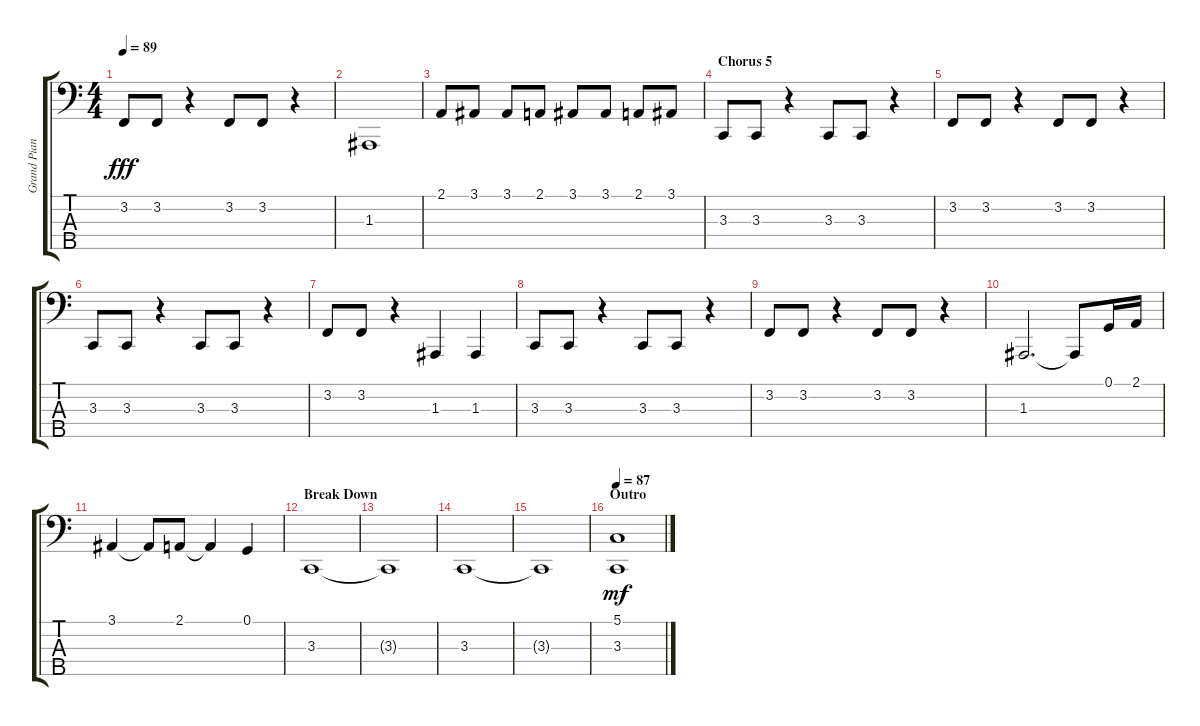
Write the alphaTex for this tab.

\track ("Grand Piano (Staff 2)" "Grand Pian") {instrument acousticgrandpiano}
\staff {score tabs}
\tuning (G2 D2 A1 E1 B0) {hide}
\ts (4 4)
\tempo 89
\clef f4
\ks c
3.2.8{dy fff} 3.2.8 r.4 3.2.8 3.2.8 r.4 |
1.3.1 |
2.1.8 3.1.8 3.1.8 2.1.8 3.1.8 3.1.8 2.1.8 3.1.8 |
\section ("" "Chorus 5")
3.3.8 3.3.8 r.4 3.3.8 3.3.8 r.4 |
3.2.8 3.2.8 r.4 3.2.8 3.2.8 r.4 |
3.3.8 3.3.8 r.4 3.3.8 3.3.8 r.4 |
3.2.8 3.2.8 r.4 1.3.4 1.3.4 |
3.3.8 3.3.8 r.4 3.3.8 3.3.8 r.4 |
3.2.8 3.2.8 r.4 3.2.8 3.2.8 r.4 |
1.3.2{d} 1.3{t}.8 0.1.16 2.1.16 |
3.1.4 3.1{t}.8 2.1.8 2.1{t}.4 0.1.4 |
\section ("" "Break Down")
3.3.1 |
3.3{t}.1 |
3.3.1 |
3.3{t}.1 |
\section ("" "Outro")
\tempo 87
(5.1 3.3).1{dy mf}
